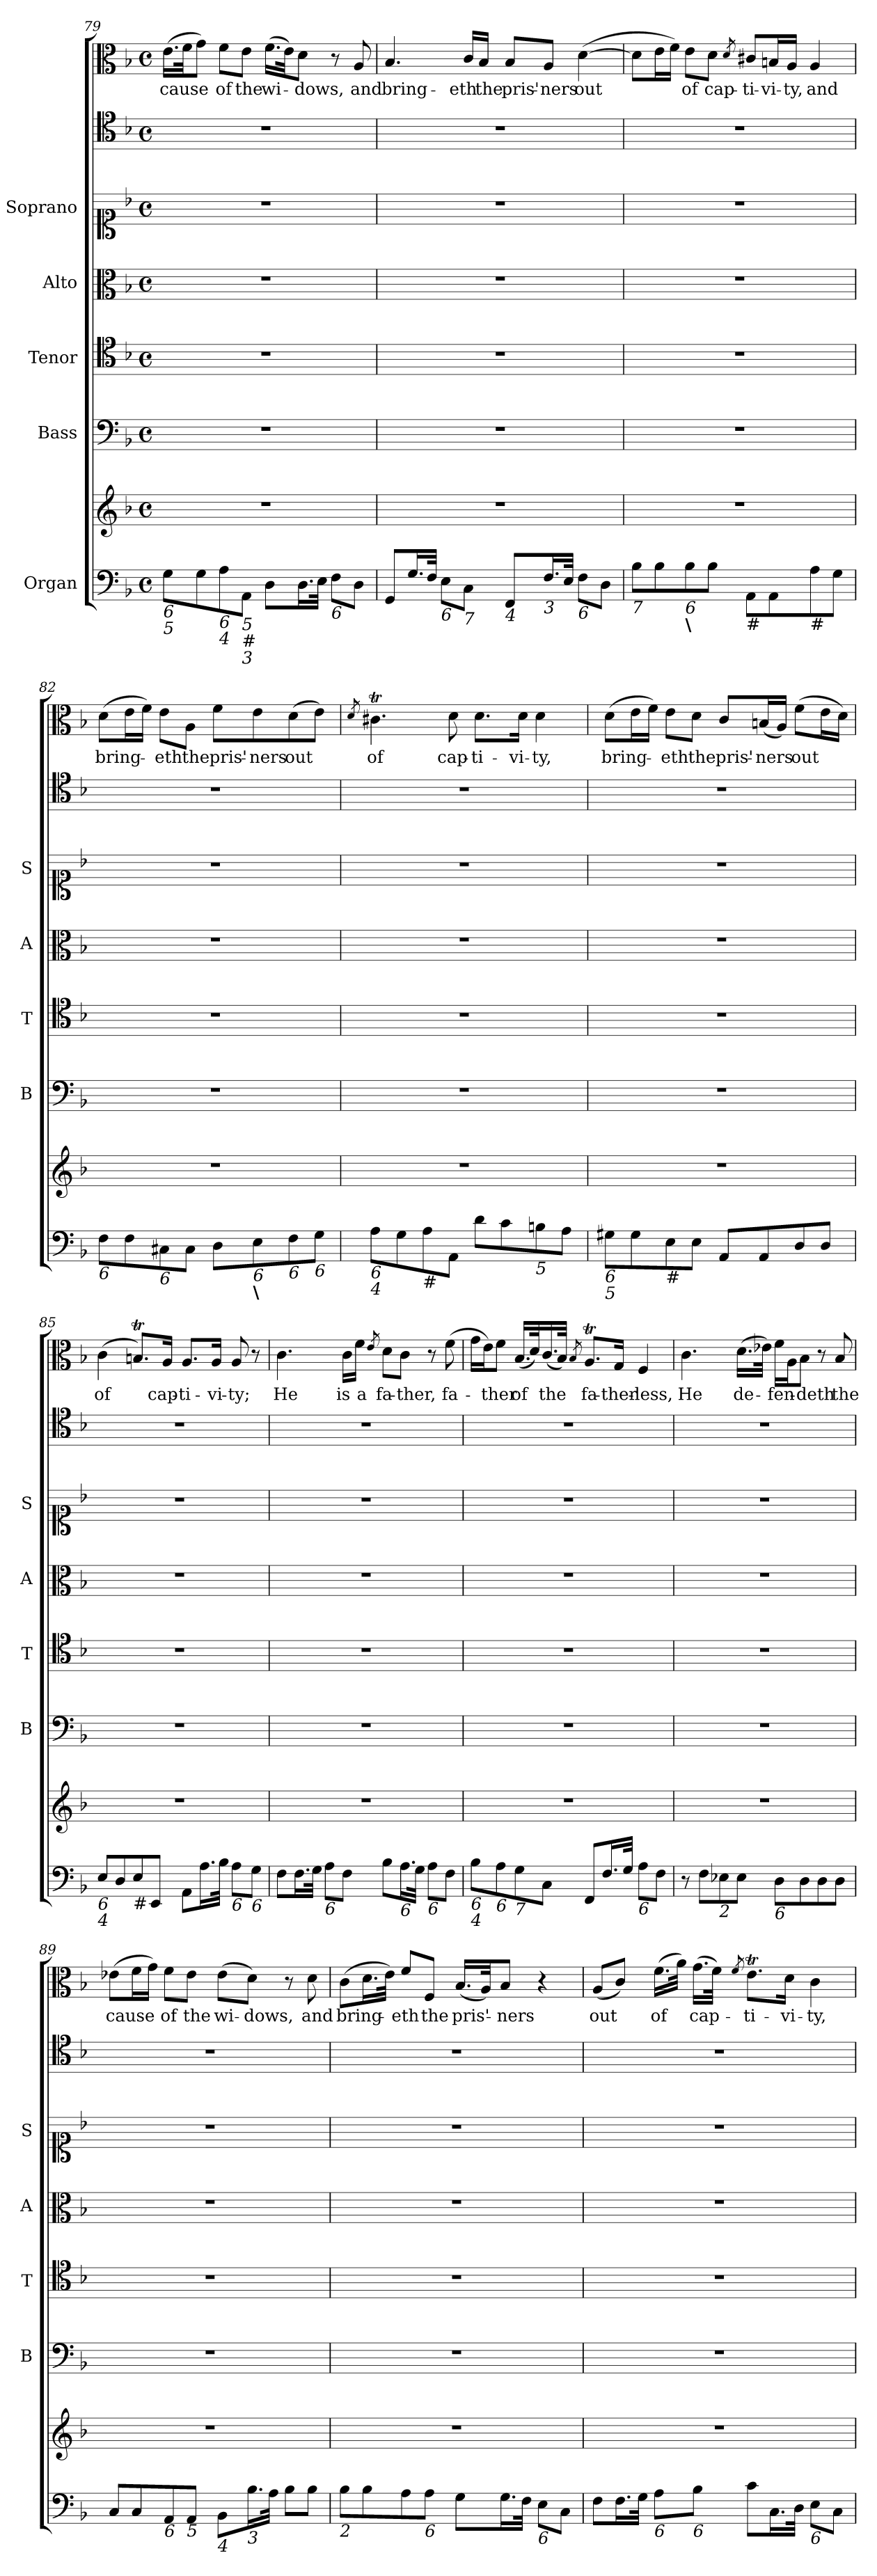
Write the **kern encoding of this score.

**kern	**kern	**kern	**kern	**kern	**kern	**kern	**kern	**text
*part7	*part7	*part6	*part5	*part4	*part3	*part2	*part1	*part1
*staff8	*staff7	*staff6	*staff5	*staff4	*staff3	*staff2	*staff1	*staff1
*I"Organ	*	*I"Bass	*I"Tenor	*I"Alto	*I"Soprano	*	*	*
*	*	*I'B	*I'T	*I'A	*I'S	*	*	*
*clefF4	*clefG2	*clefF4	*clefC4	*clefC3	*clefC1	*clefC4	*clefC3	*
*k[b-]	*k[b-]	*k[b-]	*k[b-]	*k[b-]	*k[b-]	*k[b-]	*k[b-]	*
*F:	*F:	*F:	*F:	*F:	*F:	*F:	*F:	*
*M4/4	*M4/4	*M4/4	*M4/4	*M4/4	*M4/4	*M4/4	*M4/4	*
*met(c)	*met(c)	*met(c)	*met(c)	*met(c)	*met(c)	*met(c)	*met(c)	*
=79	=79	=79	=79	=79	=79	=79	=79	=79
!LO:TX:b:i:t=6	!	!	!	!	!	!	!	!
!LO:TX:b:i:t=5	!	!	!	!	!	!	!	!
!	!	!	!	!	!	!	!	!LO:LY:b
8G\L	1r	1r	1r	1r	1r	1r	(>16.e\LL	cause
.	.	.	.	.	.	.	32f\Jk	.
8G\	.	.	.	.	.	.	8g\J)	.
!LO:TX:b:i:t=6\n4	!	!	!	!	!	!	!	!
!	!	!	!	!	!	!	!	!LO:LY:b
8A\	.	.	.	.	.	.	8f\L	of
!LO:TX:b:i:t=5	!	!	!	!	!	!	!	!
!LO:TX:b:t=#	!	!	!	!	!	!	!	!
!LO:TX:b:i:t=3	!	!	!	!	!	!	!	!
!	!	!	!	!	!	!	!	!LO:LY:b
8AA/J	.	.	.	.	.	.	8e\J	the
!	!	!	!	!	!	!	!	!LO:LY:b
8D\L	.	.	.	.	.	.	(>16.f\LL	wi-
.	.	.	.	.	.	.	32e\Jk)	.
!	!	!	!	!	!	!	!	!LO:LY:b
16.D\L	.	.	.	.	.	.	8d\J	-dows,
32E\JJk	.	.	.	.	.	.	.	.
!LO:TX:b:i:t=6	!	!	!	!	!	!	!	!
8F\L	.	.	.	.	.	.	8r	.
!	!	!	!	!	!	!	!	!LO:LY:b
8D\J	.	.	.	.	.	.	8A/	and
=80	=80	=80	=80	=80	=80	=80	=80	=80
!	!	!	!	!	!	!	!	!LO:LY:b
8GG/L	1r	1r	1r	1r	1r	1r	4.B-/	bring-
16.G/L	.	.	.	.	.	.	.	.
32F/JJk	.	.	.	.	.	.	.	.
!LO:TX:b:i:t=6	!	!	!	!	!	!	!	!
8E\L	.	.	.	.	.	.	.	.
!LO:TX:b:i:t=7	!	!	!	!	!	!	!	!
!	!	!	!	!	!	!	!	!LO:LY:b
8C\J	.	.	.	.	.	.	16c/LL	-eth
!	!	!	!	!	!	!	!	!LO:LY:b
.	.	.	.	.	.	.	16B-/JJ	the
!LO:TX:b:i:t=4	!	!	!	!	!	!	!	!
!	!	!	!	!	!	!	!	!LO:LY:b
8FF/L	.	.	.	.	.	.	8B-/L	pris'-
!LO:TX:b:i:t=3	!	!	!	!	!	!	!	!
!	!	!	!	!	!	!	!	!LO:LY:b
16.F/L	.	.	.	.	.	.	8A/J	-ners
32E/JJk	.	.	.	.	.	.	.	.
!LO:TX:b:i:t=6	!	!	!	!	!	!	!	!
!	!	!	!	!	!	!	!	!LO:LY:b
8F\L	.	.	.	.	.	.	(>[4d\	out
8D\J	.	.	.	.	.	.	.	.
!!LO:LB:g=z
=81	=81	=81	=81	=81	=81	=81	=81	=81
!LO:TX:b:i:t=7	!	!	!	!	!	!	!	!
8B-\L	1r	1r	1r	1r	1r	1r	8d\L]	.
8B-\	.	.	.	.	.	.	16e\L	.
.	.	.	.	.	.	.	16f\JJ)	.
!LO:TX:b:i:t=6	!	!	!	!	!	!	!	!
!LO:TX:b:B:t=\	!	!	!	!	!	!	!	!
!	!	!	!	!	!	!	!	!LO:LY:b
8B-\	.	.	.	.	.	.	8e\L	of
!	!	!	!	!	!	!	!	!LO:LY:b
8B-\J	.	.	.	.	.	.	8d\J	cap-
.	.	.	.	.	.	.	8qd/	.
!LO:TX:b:t=#	!	!	!	!	!	!	!	!
!	!	!	!	!	!	!	!	!LO:LY:b
8AA\L	.	.	.	.	.	.	8c#X/L	-ti-
!	!	!	!	!	!	!	!	!LO:LY:b
8AA\	.	.	.	.	.	.	16Bn/L	-vi-
!	!	!	!	!	!	!	!	!LO:LY:b
.	.	.	.	.	.	.	16A/JJ	-ty,
!LO:TX:b:t=#	!	!	!	!	!	!	!	!
!	!	!	!	!	!	!	!	!LO:LY:b
8A\	.	.	.	.	.	.	4A/	and
8G\J	.	.	.	.	.	.	.	.
=82	=82	=82	=82	=82	=82	=82	=82	=82
!LO:TX:b:i:t=6	!	!	!	!	!	!	!	!
!	!	!	!	!	!	!	!	!LO:LY:b
8F\L	1r	1r	1r	1r	1r	1r	(>8d\L	bring-
8F\	.	.	.	.	.	.	16e\L	.
.	.	.	.	.	.	.	16f\JJ)	.
!LO:TX:b:i:t=6	!	!	!	!	!	!	!	!
!	!	!	!	!	!	!	!	!LO:LY:b
8C#X\	.	.	.	.	.	.	8e\L	-eth
!	!	!	!	!	!	!	!	!LO:LY:b
8C#\J	.	.	.	.	.	.	8A\J	the
!	!	!	!	!	!	!	!	!LO:LY:b
8D\L	.	.	.	.	.	.	8f\L	pris'-
!LO:TX:b:i:t=6	!	!	!	!	!	!	!	!
!LO:TX:b:B:t=\	!	!	!	!	!	!	!	!
!	!	!	!	!	!	!	!	!LO:LY:b
8E\	.	.	.	.	.	.	8e\	-ners
!LO:TX:b:i:t=6	!	!	!	!	!	!	!	!
!	!	!	!	!	!	!	!	!LO:LY:b
8F\	.	.	.	.	.	.	(>8d\	out
!LO:TX:b:i:t=6	!	!	!	!	!	!	!	!
8G\J	.	.	.	.	.	.	8e\J)	.
=83	=83	=83	=83	=83	=83	=83	=83	=83
.	.	.	.	.	.	.	8qd/	.
!LO:TX:b:i:t=6\n4	!	!	!	!	!	!	!	!
!	!	!	!	!	!	!	!	!LO:LY:b
8A\L	1r	1r	1r	1r	1r	1r	4.c#Xt\	of
8G\	.	.	.	.	.	.	.	.
!LO:TX:b:t=#	!	!	!	!	!	!	!	!
8A\	.	.	.	.	.	.	.	.
!	!	!	!	!	!	!	!	!LO:LY:b
8AA/J	.	.	.	.	.	.	8d\	cap-
!	!	!	!	!	!	!	!	!LO:LY:b
8d\L	.	.	.	.	.	.	8.d\L	-ti-
8c\	.	.	.	.	.	.	.	.
!	!	!	!	!	!	!	!	!LO:LY:b
.	.	.	.	.	.	.	16d\Jk	-vi-
!LO:TX:b:i:t=5	!	!	!	!	!	!	!	!
!	!	!	!	!	!	!	!	!LO:LY:b
8Bn\	.	.	.	.	.	.	4d\	-ty,
8A\J	.	.	.	.	.	.	.	.
!!LO:PB:g=z
=84	=84	=84	=84	=84	=84	=84	=84	=84
!LO:TX:b:i:t=6	!	!	!	!	!	!	!	!
!LO:TX:b:i:t=5	!	!	!	!	!	!	!	!
!	!	!	!	!	!	!	!	!LO:LY:b
8G#X\L	1r	1r	1r	1r	1r	1r	(>8d\L	bring-
8G#\	.	.	.	.	.	.	16e\L	.
.	.	.	.	.	.	.	16f\JJ)	.
!LO:TX:b:t=#	!	!	!	!	!	!	!	!
!	!	!	!	!	!	!	!	!LO:LY:b
8E\	.	.	.	.	.	.	8e\L	-eth
!	!	!	!	!	!	!	!	!LO:LY:b
8E\J	.	.	.	.	.	.	8d\J	the
!	!	!	!	!	!	!	!	!LO:LY:b
8AA/L	.	.	.	.	.	.	8c/L	pris'-
!	!	!	!	!	!	!	!	!LO:LY:b
8AA/	.	.	.	.	.	.	(<16Bn/L	-ners
.	.	.	.	.	.	.	16A/JJ)	.
!	!	!	!	!	!	!	!	!LO:LY:b
8D/	.	.	.	.	.	.	(>8f\L	out
8D/J	.	.	.	.	.	.	16e\L	.
.	.	.	.	.	.	.	16d\JJ)	.
=85	=85	=85	=85	=85	=85	=85	=85	=85
!LO:TX:b:i:t=6\n4	!	!	!	!	!	!	!	!
!	!	!	!	!	!	!	!	!LO:LY:b
8E/L	1r	1r	1r	1r	1r	1r	(>4c\	of
8D/	.	.	.	.	.	.	.	.
!LO:TX:b:t=#	!	!	!	!	!	!	!	!
8E/	.	.	.	.	.	.	8.Bnt/L)	.
8EE/J	.	.	.	.	.	.	.	.
!	!	!	!	!	!	!	!	!LO:LY:b
.	.	.	.	.	.	.	16A/Jk	cap-
!	!	!	!	!	!	!	!	!LO:LY:b
8AA\L	.	.	.	.	.	.	8.A/L	-ti-
16.A\L	.	.	.	.	.	.	.	.
!	!	!	!	!	!	!	!	!LO:LY:b
.	.	.	.	.	.	.	16A/Jk	-vi-
32B-\JJk	.	.	.	.	.	.	.	.
!LO:TX:b:i:t=6	!	!	!	!	!	!	!	!
!	!	!	!	!	!	!	!	!LO:LY:b
8A\L	.	.	.	.	.	.	8A/	-ty;
!LO:TX:b:i:t=6	!	!	!	!	!	!	!	!
8G\J	.	.	.	.	.	.	8r	.
=86	=86	=86	=86	=86	=86	=86	=86	=86
!	!	!	!	!	!	!	!	!LO:LY:b
8F\L	1r	1r	1r	1r	1r	1r	4.c\	He
16.F\L	.	.	.	.	.	.	.	.
32G\JJk	.	.	.	.	.	.	.	.
!LO:TX:b:i:t=6	!	!	!	!	!	!	!	!
8A\L	.	.	.	.	.	.	.	.
!	!	!	!	!	!	!	!	!LO:LY:b
8F\J	.	.	.	.	.	.	16c\LL	is
!	!	!	!	!	!	!	!	!LO:LY:b
.	.	.	.	.	.	.	16f\JJ	a
.	.	.	.	.	.	.	8qe/	.
!	!	!	!	!	!	!	!	!LO:LY:b
8B-\L	.	.	.	.	.	.	8d\L	fa-
!LO:TX:b:i:t=6	!	!	!	!	!	!	!	!
!	!	!	!	!	!	!	!	!LO:LY:b
16.A\L	.	.	.	.	.	.	8c\J	-ther,
32G\JJk	.	.	.	.	.	.	.	.
!LO:TX:b:i:t=6	!	!	!	!	!	!	!	!
8A\L	.	.	.	.	.	.	8r	.
!	!	!	!	!	!	!	!	!LO:LY:b
8F\J	.	.	.	.	.	.	(>8f\	fa-
!!LO:LB:g=z
=87	=87	=87	=87	=87	=87	=87	=87	=87
!LO:TX:b:i:t=6\n4	!	!	!	!	!	!	!	!
8B-\L	1r	1r	1r	1r	1r	1r	16g\LL	.
.	.	.	.	.	.	.	16e\J)	.
!LO:TX:b:i:t=6	!	!	!	!	!	!	!	!
!	!	!	!	!	!	!	!	!LO:LY:b
8A\	.	.	.	.	.	.	8f\J	-ther
!LO:TX:b:i:t=7	!	!	!	!	!	!	!	!
!	!	!	!	!	!	!	!	!LO:LY:b
8G\	.	.	.	.	.	.	(<16.B-/LL	of
.	.	.	.	.	.	.	32d/k)	.
!	!	!	!	!	!	!	!	!LO:LY:b
8C\J	.	.	.	.	.	.	(<16.c/	the
.	.	.	.	.	.	.	32B-/JJk)	.
.	.	.	.	.	.	.	8qB-/	.
!	!	!	!	!	!	!	!	!LO:LY:b
8FF/L	.	.	.	.	.	.	8.At/L	fa-
16.F/L	.	.	.	.	.	.	.	.
!	!	!	!	!	!	!	!	!LO:LY:b
.	.	.	.	.	.	.	16G/Jk	-ther-
32G/JJk	.	.	.	.	.	.	.	.
!LO:TX:b:i:t=6	!	!	!	!	!	!	!	!
!	!	!	!	!	!	!	!	!LO:LY:b
8A\L	.	.	.	.	.	.	4F/	-less,
8F\J	.	.	.	.	.	.	.	.
=88	=88	=88	=88	=88	=88	=88	=88	=88
!	!	!	!	!	!	!	!	!LO:LY:b
8r	1r	1r	1r	1r	1r	1r	4.c\	He
8F\L	.	.	.	.	.	.	.	.
!LO:TX:b:i:t=2	!	!	!	!	!	!	!	!
8E-X\	.	.	.	.	.	.	.	.
!	!	!	!	!	!	!	!	!LO:LY:b
8E-\J	.	.	.	.	.	.	(>16.d\LL	de-
.	.	.	.	.	.	.	32e-X\JJk)	.
!LO:TX:b:i:t=6	!	!	!	!	!	!	!	!
!	!	!	!	!	!	!	!	!LO:LY:b
8D\L	.	.	.	.	.	.	16f\LL	-fen-
.	.	.	.	.	.	.	16A\J	.
!	!	!	!	!	!	!	!	!LO:LY:b
8D\	.	.	.	.	.	.	8B-\J	-deth
8D\	.	.	.	.	.	.	8r	.
!	!	!	!	!	!	!	!	!LO:LY:b
8D\J	.	.	.	.	.	.	8B-/	the
=89	=89	=89	=89	=89	=89	=89	=89	=89
!	!	!	!	!	!	!	!	!LO:LY:b
8C/L	1r	1r	1r	1r	1r	1r	(>8e-X\L	cause
8C/	.	.	.	.	.	.	16f\L	.
.	.	.	.	.	.	.	16g\JJ)	.
!LO:TX:b:i:t=6	!	!	!	!	!	!	!	!
!	!	!	!	!	!	!	!	!LO:LY:b
8AA/	.	.	.	.	.	.	8f\L	of
!LO:TX:b:i:t=5	!	!	!	!	!	!	!	!
!	!	!	!	!	!	!	!	!LO:LY:b
8AA/J	.	.	.	.	.	.	8e-\J	the
!LO:TX:b:i:t=4	!	!	!	!	!	!	!	!
!	!	!	!	!	!	!	!	!LO:LY:b
8BB-/L	.	.	.	.	.	.	(>8e-\L	wi-
!LO:TX:b:i:t=3	!	!	!	!	!	!	!	!
!	!	!	!	!	!	!	!	!LO:LY:b
16.B-\L	.	.	.	.	.	.	8d\J)	-dows,
32A\JJk	.	.	.	.	.	.	.	.
8B-\L	.	.	.	.	.	.	8r	.
!	!	!	!	!	!	!	!	!LO:LY:b
8B-\J	.	.	.	.	.	.	8d\	and
!!LO:LB:g=z
=90	=90	=90	=90	=90	=90	=90	=90	=90
!LO:TX:b:i:t=2	!	!	!	!	!	!	!	!
!	!	!	!	!	!	!	!	!LO:LY:b
8B-\L	1r	1r	1r	1r	1r	1r	(>8c\L	bring-
8B-\	.	.	.	.	.	.	16.d\L	.
.	.	.	.	.	.	.	32e\JJk)	.
!	!	!	!	!	!	!	!	!LO:LY:b
8A\	.	.	.	.	.	.	8f/L	-eth
!LO:TX:b:i:t=6	!	!	!	!	!	!	!	!
!	!	!	!	!	!	!	!	!LO:LY:b
8A\J	.	.	.	.	.	.	8F/J	the
!	!	!	!	!	!	!	!	!LO:LY:b
8G\L	.	.	.	.	.	.	(<16.B-/LL	pris'-
.	.	.	.	.	.	.	32A/Jk)	.
!	!	!	!	!	!	!	!	!LO:LY:b
16.G\L	.	.	.	.	.	.	8B-/J	-ners
32F\JJk	.	.	.	.	.	.	.	.
!LO:TX:b:i:t=6	!	!	!	!	!	!	!	!
8E\L	.	.	.	.	.	.	4r	.
8C\J	.	.	.	.	.	.	.	.
=91	=91	=91	=91	=91	=91	=91	=91	=91
!	!	!	!	!	!	!	!	!LO:LY:b
8F\L	1r	1r	1r	1r	1r	1r	(<8A/L	out
16.F\L	.	.	.	.	.	.	8c/J)	.
32G\JJk	.	.	.	.	.	.	.	.
!LO:TX:b:i:t=6	!	!	!	!	!	!	!	!
!	!	!	!	!	!	!	!	!LO:LY:b
8A\L	.	.	.	.	.	.	(>16.f\LL	of
.	.	.	.	.	.	.	32a\JJk)	.
!LO:TX:b:i:t=6	!	!	!	!	!	!	!	!
!	!	!	!	!	!	!	!	!LO:LY:b
8B-\J	.	.	.	.	.	.	(>16.g\LL	cap-
.	.	.	.	.	.	.	32f\JJk)	.
.	.	.	.	.	.	.	8qf/	.
!	!	!	!	!	!	!	!	!LO:LY:b
8c\L	.	.	.	.	.	.	8.et\L	-ti-
16.C\L	.	.	.	.	.	.	.	.
!	!	!	!	!	!	!	!	!LO:LY:b
.	.	.	.	.	.	.	16d\Jk	-vi-
32D\JJk	.	.	.	.	.	.	.	.
!LO:TX:b:i:t=6	!	!	!	!	!	!	!	!
!	!	!	!	!	!	!	!	!LO:LY:b
8E\L	.	.	.	.	.	.	4c\	-ty,
8C\J	.	.	.	.	.	.	.	.
=	=	=	=	=	=	=	=	=
*-	*-	*-	*-	*-	*-	*-	*-	*-
